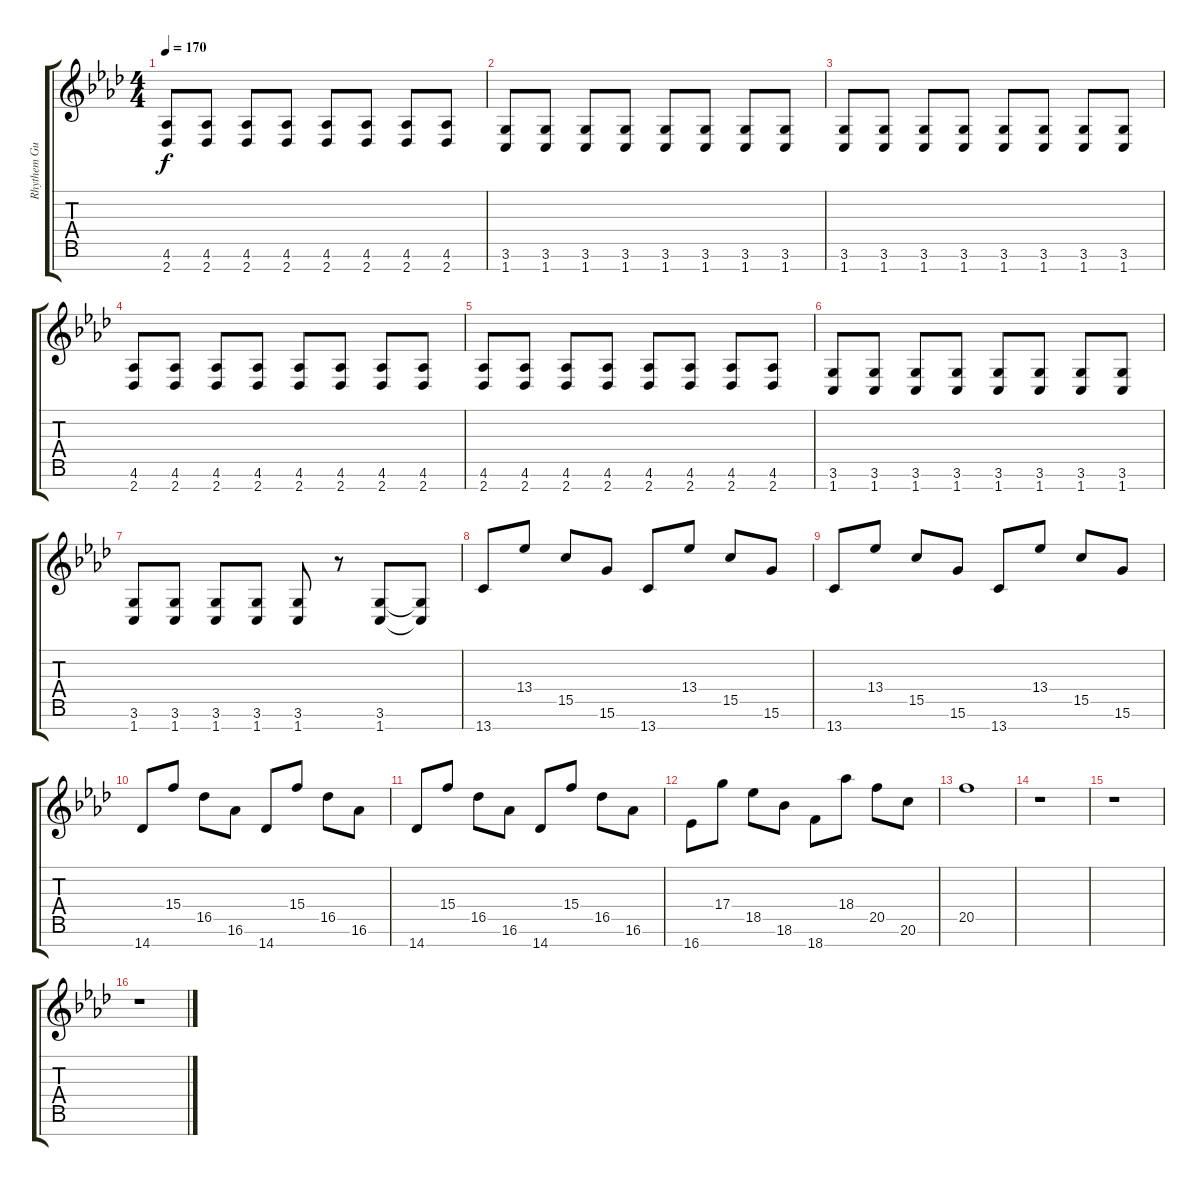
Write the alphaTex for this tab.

\track ("Rhythem Guit. 2" "Rhythem Gu") {instrument distortionguitar}
\staff {score tabs}
\tuning (E4 B3 G3 D3 A2 E2 B1) {hide}
\ts (4 4)
\tempo 170
\clef g2
\ks fminor
(4.6 2.7).8{dy f} (4.6 2.7).8 (4.6 2.7).8 (4.6 2.7).8 (4.6 2.7).8 (4.6 2.7).8 (4.6 2.7).8 (4.6 2.7).8 |
(3.6 1.7).8 (3.6 1.7).8 (3.6 1.7).8 (3.6 1.7).8 (3.6 1.7).8 (3.6 1.7).8 (3.6 1.7).8 (3.6 1.7).8 |
(3.6 1.7).8 (3.6 1.7).8 (3.6 1.7).8 (3.6 1.7).8 (3.6 1.7).8 (3.6 1.7).8 (3.6 1.7).8 (3.6 1.7).8 |
(4.6 2.7).8 (4.6 2.7).8 (4.6 2.7).8 (4.6 2.7).8 (4.6 2.7).8 (4.6 2.7).8 (4.6 2.7).8 (4.6 2.7).8 |
(4.6 2.7).8 (4.6 2.7).8 (4.6 2.7).8 (4.6 2.7).8 (4.6 2.7).8 (4.6 2.7).8 (4.6 2.7).8 (4.6 2.7).8 |
(3.6 1.7).8 (3.6 1.7).8 (3.6 1.7).8 (3.6 1.7).8 (3.6 1.7).8 (3.6 1.7).8 (3.6 1.7).8 (3.6 1.7).8 |
(3.6 1.7).8 (3.6 1.7).8 (3.6 1.7).8 (3.6 1.7).8 (3.6 1.7).8 r.8 (3.6 1.7).8 (3.6{t} 1.7{t}).8 |
13.7.8{instrument acousticguitarnylon} 13.4.8 15.5.8 15.6.8 13.7.8 13.4.8 15.5.8 15.6.8 |
13.7.8 13.4.8 15.5.8 15.6.8 13.7.8 13.4.8 15.5.8 15.6.8 |
14.7.8 15.4.8 16.5.8 16.6.8 14.7.8 15.4.8 16.5.8 16.6.8 |
14.7.8 15.4.8 16.5.8 16.6.8 14.7.8 15.4.8 16.5.8 16.6.8 |
16.7.8 17.4.8 18.5.8 18.6.8 18.7.8 18.4.8 20.5.8 20.6.8 |
20.5.1 |
r.1 |
r.1 |
r.1
